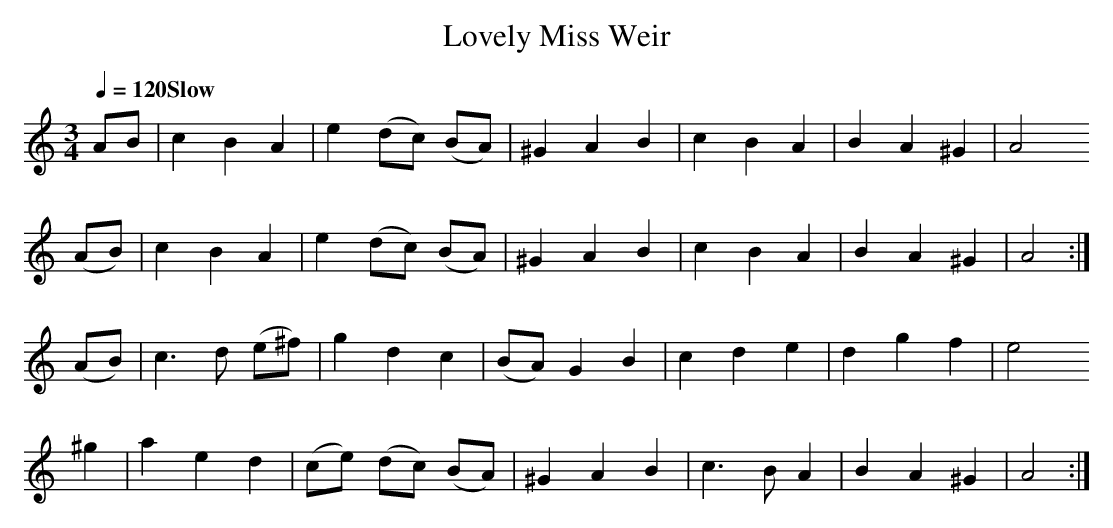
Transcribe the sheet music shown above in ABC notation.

X:1
T:Lovely Miss Weir
M:3/4
L:1/8
Q:1/4=120 "Slow"
K:A Minor
 AB |c2 B2  A2  | e2  (dc) (BA)|^G2  A2 B2|c2 B2 A2|B2 A2 ^G2|A4
(AB)|c2 B2  A2  | e2  (dc) (BA)|^G2  A2 B2|c2 B2 A2|B2 A2 ^G2|A4:|
(AB)|c3  d (e^f)| g2   d2   c2 |(BA) G2 B2|c2 d2 e2|d2 g2  f2|e4
^g2 |a2 e2  d2  |(ce) (dc) (BA)|^G2  A2 B2|c3  B A2|B2 A2 ^G2|A4:|
